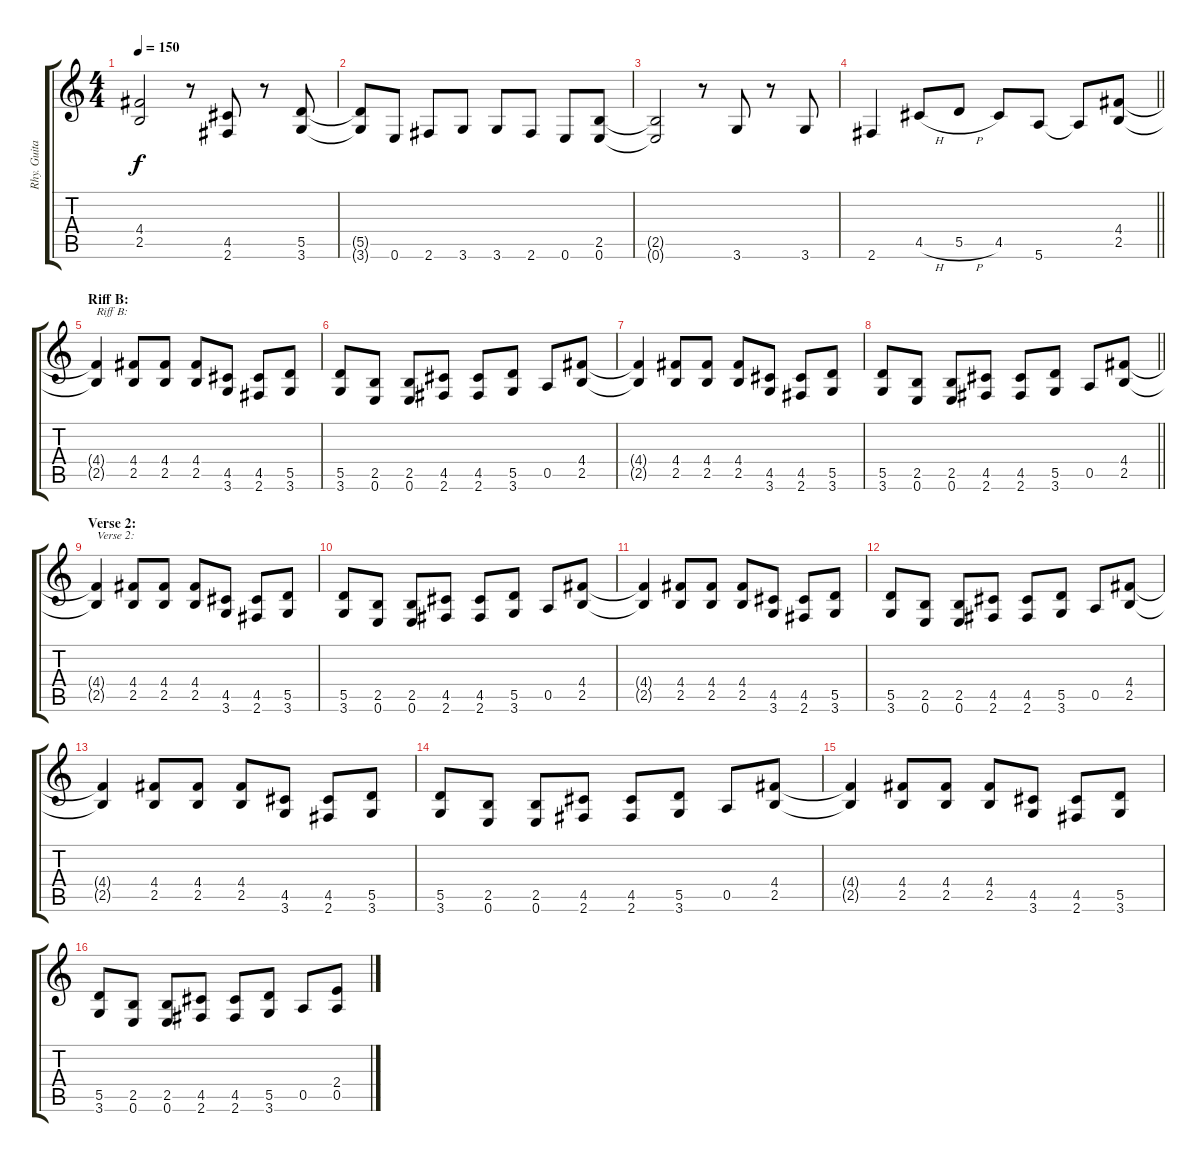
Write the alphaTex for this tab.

\track ("Rhy. Guitar 1" "Rhy. Guita") {instrument acousticguitarsteel}
\staff {score tabs}
\tuning (E4 B3 G3 D3 A2 E2) {hide}
\ts (4 4)
\tempo 150
\clef g2
\ks c
(4.4 2.5).2{dy f} r.8 (4.5 2.6).8 r.8 (5.5 3.6).8 |
(5.5{t} 3.6{t}).8 0.6.8 2.6.8 3.6.8 3.6.8 2.6.8 0.6.8 (2.5 0.6).8 |
(2.5{t} 0.6{t}).2 r.8 3.6.8 r.8 3.6.8 |
\barLineRight lightlight
2.6.4 4.5{h}.8 5.5{h}.8 4.5.8 5.6.8 5.6{t}.8 (4.4 2.5).8 |
\section ("" "Riff B:")
(4.4{t} 2.5{t}).4{txt "Riff B:"} (4.4 2.5).8 (4.4 2.5).8 (4.4 2.5).8 (4.5 3.6).8 (4.5 2.6).8 (5.5 3.6).8 |
(5.5 3.6).8 (2.5 0.6).8 (2.5 0.6).8 (4.5 2.6).8 (4.5 2.6).8 (5.5 3.6).8 0.5.8 (4.4 2.5).8 |
(4.4{t} 2.5{t}).4 (4.4 2.5).8 (4.4 2.5).8 (4.4 2.5).8 (4.5 3.6).8 (4.5 2.6).8 (5.5 3.6).8 |
\barLineRight lightlight
(5.5 3.6).8 (2.5 0.6).8 (2.5 0.6).8 (4.5 2.6).8 (4.5 2.6).8 (5.5 3.6).8 0.5.8 (4.4 2.5).8 |
\section ("" "Verse 2:")
(4.4{t} 2.5{t}).4{txt "Verse 2:"} (4.4 2.5).8 (4.4 2.5).8 (4.4 2.5).8 (4.5 3.6).8 (4.5 2.6).8 (5.5 3.6).8 |
(5.5 3.6).8 (2.5 0.6).8 (2.5 0.6).8 (4.5 2.6).8 (4.5 2.6).8 (5.5 3.6).8 0.5.8 (4.4 2.5).8 |
(4.4{t} 2.5{t}).4 (4.4 2.5).8 (4.4 2.5).8 (4.4 2.5).8 (4.5 3.6).8 (4.5 2.6).8 (5.5 3.6).8 |
(5.5 3.6).8 (2.5 0.6).8 (2.5 0.6).8 (4.5 2.6).8 (4.5 2.6).8 (5.5 3.6).8 0.5.8 (4.4 2.5).8 |
(4.4{t} 2.5{t}).4 (4.4 2.5).8 (4.4 2.5).8 (4.4 2.5).8 (4.5 3.6).8 (4.5 2.6).8 (5.5 3.6).8 |
(5.5 3.6).8 (2.5 0.6).8 (2.5 0.6).8 (4.5 2.6).8 (4.5 2.6).8 (5.5 3.6).8 0.5.8 (4.4 2.5).8 |
(4.4{t} 2.5{t}).4 (4.4 2.5).8 (4.4 2.5).8 (4.4 2.5).8 (4.5 3.6).8 (4.5 2.6).8 (5.5 3.6).8 |
(5.5 3.6).8 (2.5 0.6).8 (2.5 0.6).8 (4.5 2.6).8 (4.5 2.6).8 (5.5 3.6).8 0.5.8 (2.4 0.5).8
